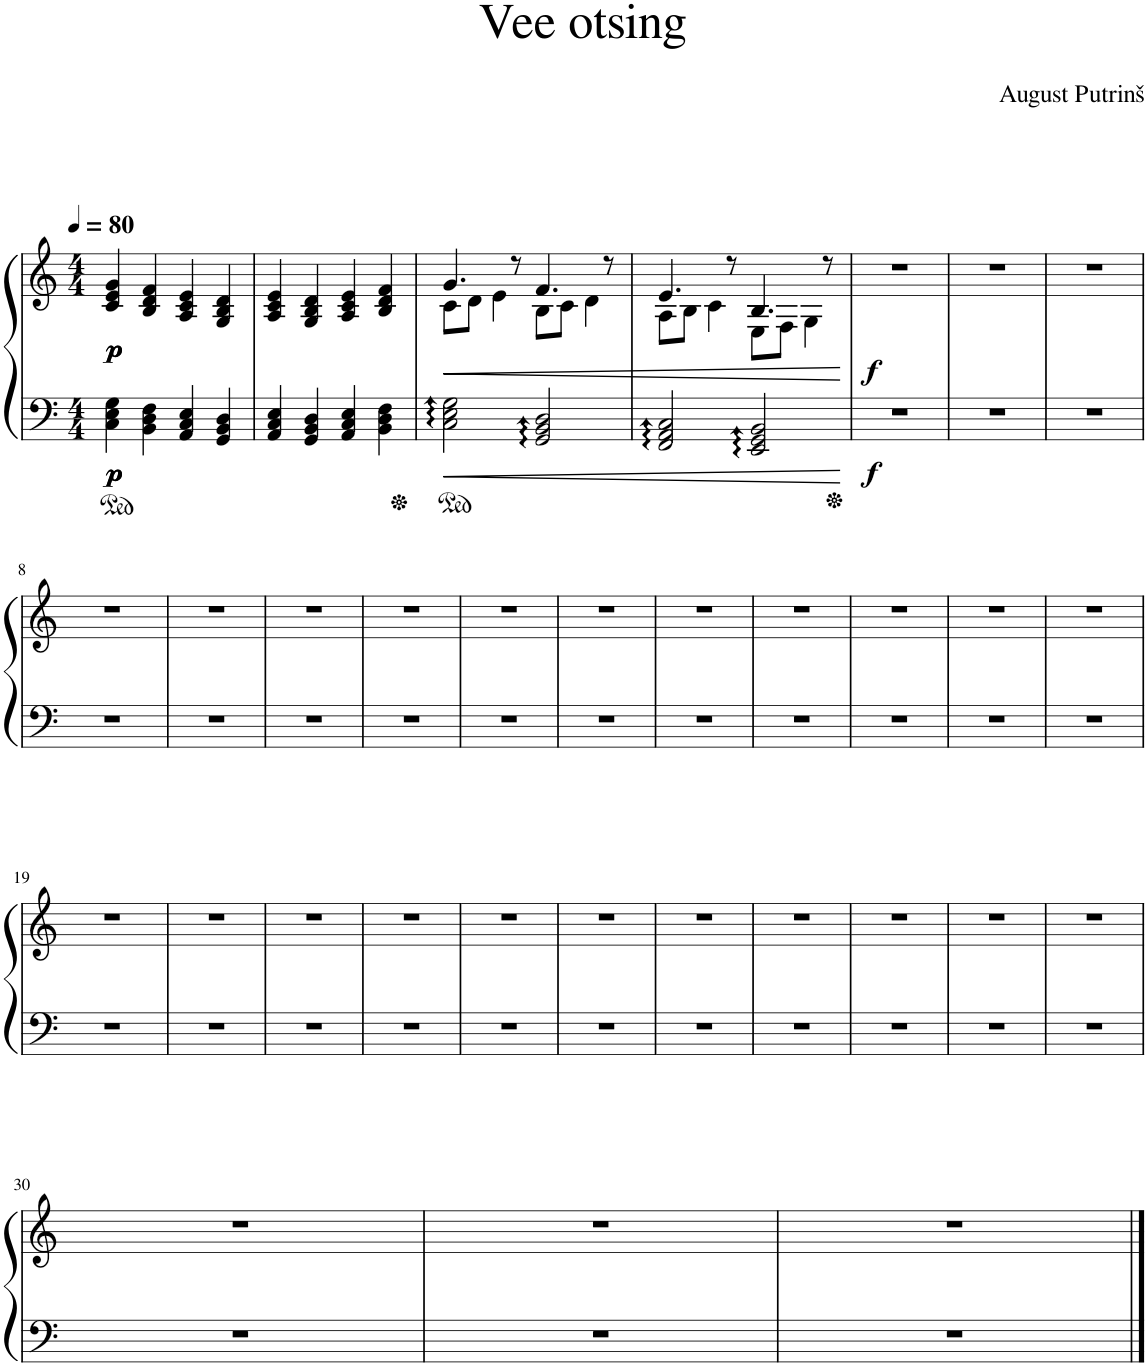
**kern	**kern	**dynam
*part1	*part1	*part1
*staff2	*staff1	*staff1/2
*I"Piano	*	*
*I'Pno.	*	*
*clefF4	*clefG2	*
*k[]	*k[]	*
*M4/4	*M4/4	*
*MM80	*MM80	*
=1	=1	=1
!	!	!LO:DY:b=2
!	!	!LO:DY:n=1:b=2
!	!	!LO:DY:n=2:b=2
!	!	!LO:DY:n=3:b
!	!	!LO:DY:n=4:b
!	!	!LO:DY:n=5:b
4C\ 4E\ 4G\	4c/ 4e/ 4g/	p p p p p p
4BB\ 4D\ 4F\	4B/ 4d/ 4f/	.
4AA/ 4C/ 4E/	4A/ 4c/ 4e/	.
4GG/ 4BB/ 4D/	4G/ 4B/ 4d/	.
=2	=2	=2
4AA/ 4C/ 4E/	4A/ 4c/ 4e/	.
4GG/ 4BB/ 4D/	4G/ 4B/ 4d/	.
4AA/ 4C/ 4E/	4A/ 4c/ 4e/	.
4BB\ 4D\ 4F\	4B/ 4d/ 4f/	.
=3	=3	=3
!	!	!LO:HP:b
*	*^	*
2C\:: 2E\:: 2G\::	4.g/	8c\L	<
.	.	8d\J	.
.	.	4e\	.
.	8r	.	.
2GG/:: 2BB/:: 2D/::	4.f/	8B\L	.
.	.	8c\J	.
.	.	4d\	.
.	8r	.	.
=4	=4	=4	=4
2FF/:: 2AA/:: 2C/::	4.e/	8A\L	.
.	.	8B\J	.
.	.	4c\	.
.	8r	.	.
2EE/:: 2GG/:: 2BB/::	4.B/	8E\L	.
.	.	8F\J	.
.	.	4G\	.
.	8r	.	.
*	*v	*v	*
.	.	[
=5	=5	=5
!	!	!LO:DY:b=2
!	!	!LO:DY:n=1:b
1r	1r	f f
=6	=6	=6
1r	1r	.
=7	=7	=7
1r	1r	.
!!LO:LB:g=z
=8	=8	=8
1r	1r	.
=9	=9	=9
1r	1r	.
=10	=10	=10
1r	1r	.
=11	=11	=11
1r	1r	.
=12	=12	=12
1r	1r	.
=13	=13	=13
1r	1r	.
=14	=14	=14
1r	1r	.
=15	=15	=15
1r	1r	.
=16	=16	=16
1r	1r	.
=17	=17	=17
1r	1r	.
=18	=18	=18
1r	1r	.
!!LO:LB:g=z
=19	=19	=19
1r	1r	.
=20	=20	=20
1r	1r	.
=21	=21	=21
1r	1r	.
=22	=22	=22
1r	1r	.
=23	=23	=23
1r	1r	.
=24	=24	=24
1r	1r	.
=25	=25	=25
1r	1r	.
=26	=26	=26
1r	1r	.
=27	=27	=27
1r	1r	.
=28	=28	=28
1r	1r	.
=29	=29	=29
1r	1r	.
!!LO:LB:g=z
=30	=30	=30
1r	1r	.
=31	=31	=31
1r	1r	.
=32	=32	=32
1r	1r	.
==	==	==
*-	*-	*-
